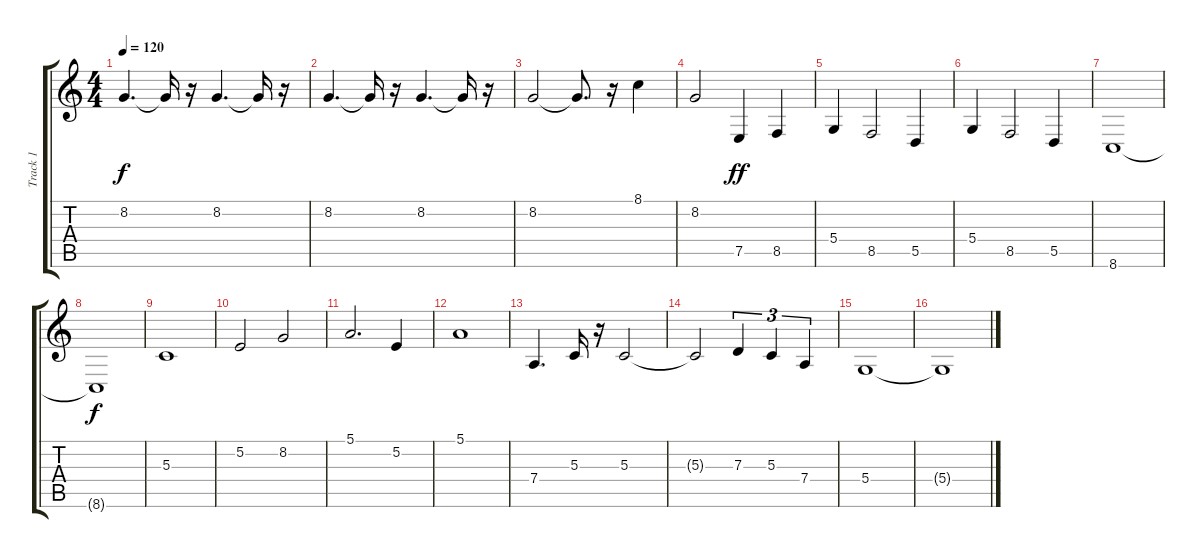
\track ("Track 1" "Track 1") {instrument trombone}
\staff {score tabs}
\tuning (E4 B3 G3 D3 A2 E2) {hide}
\ts (4 4)
\tempo 120
\clef g2
\ks c
8.2.4{d dy f} 8.2{t}.16 r.16 8.2.4{d} 8.2{t}.16 r.16 |
8.2.4{d} 8.2{t}.16 r.16 8.2.4{d} 8.2{t}.16 r.16 |
8.2.2 8.2{t}.8{d} r.16 8.1.4 |
8.2.2 7.5.4{dy ff instrument bassoon} 8.5.4 |
5.4.4 8.5.2 5.5.4 |
5.4.4 8.5.2 5.5.4 |
8.6.1 |
8.6{t}.1{dy f} |
5.3.1{instrument clarinet} |
5.2.2 8.2.2 |
5.1.2{d} 5.2.4 |
5.1.1 |
7.4.4{d instrument englishhorn} 5.3.16 r.16 5.3.2 |
5.3{t}.2 7.3.4{tu (3 2)} 5.3.4{tu (3 2)} 7.4.4{tu (3 2)} |
5.4.1 |
5.4{t}.1
